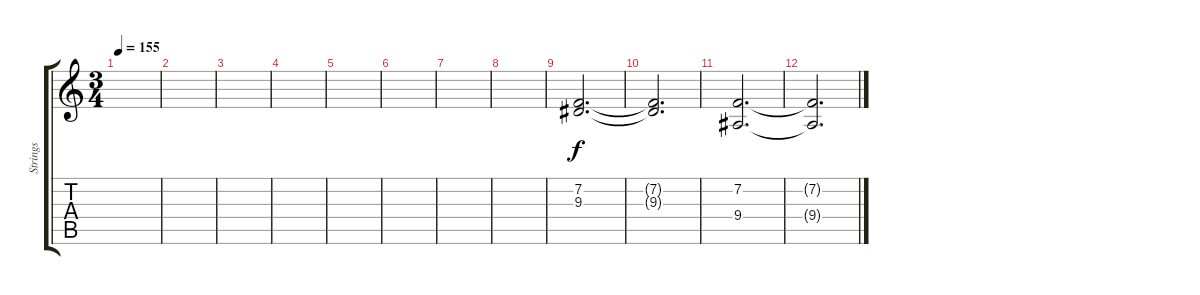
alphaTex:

\track ("Strings" "Strings") {instrument synthstrings1}
\staff {score tabs}
\tuning (Eb4 Bb3 Gb3 Db3 Ab2 Eb2) {hide}
\ts (3 4)
\tempo 155
\clef g2
\ks c
|
|
|
|
|
|
|
|
(7.2 9.3).2{d volume 12} |
(7.2{t} 9.3{t}).2{d} |
(7.2 9.4).2{d volume 0} |
(7.2{t} 9.4{t}).2{d}
